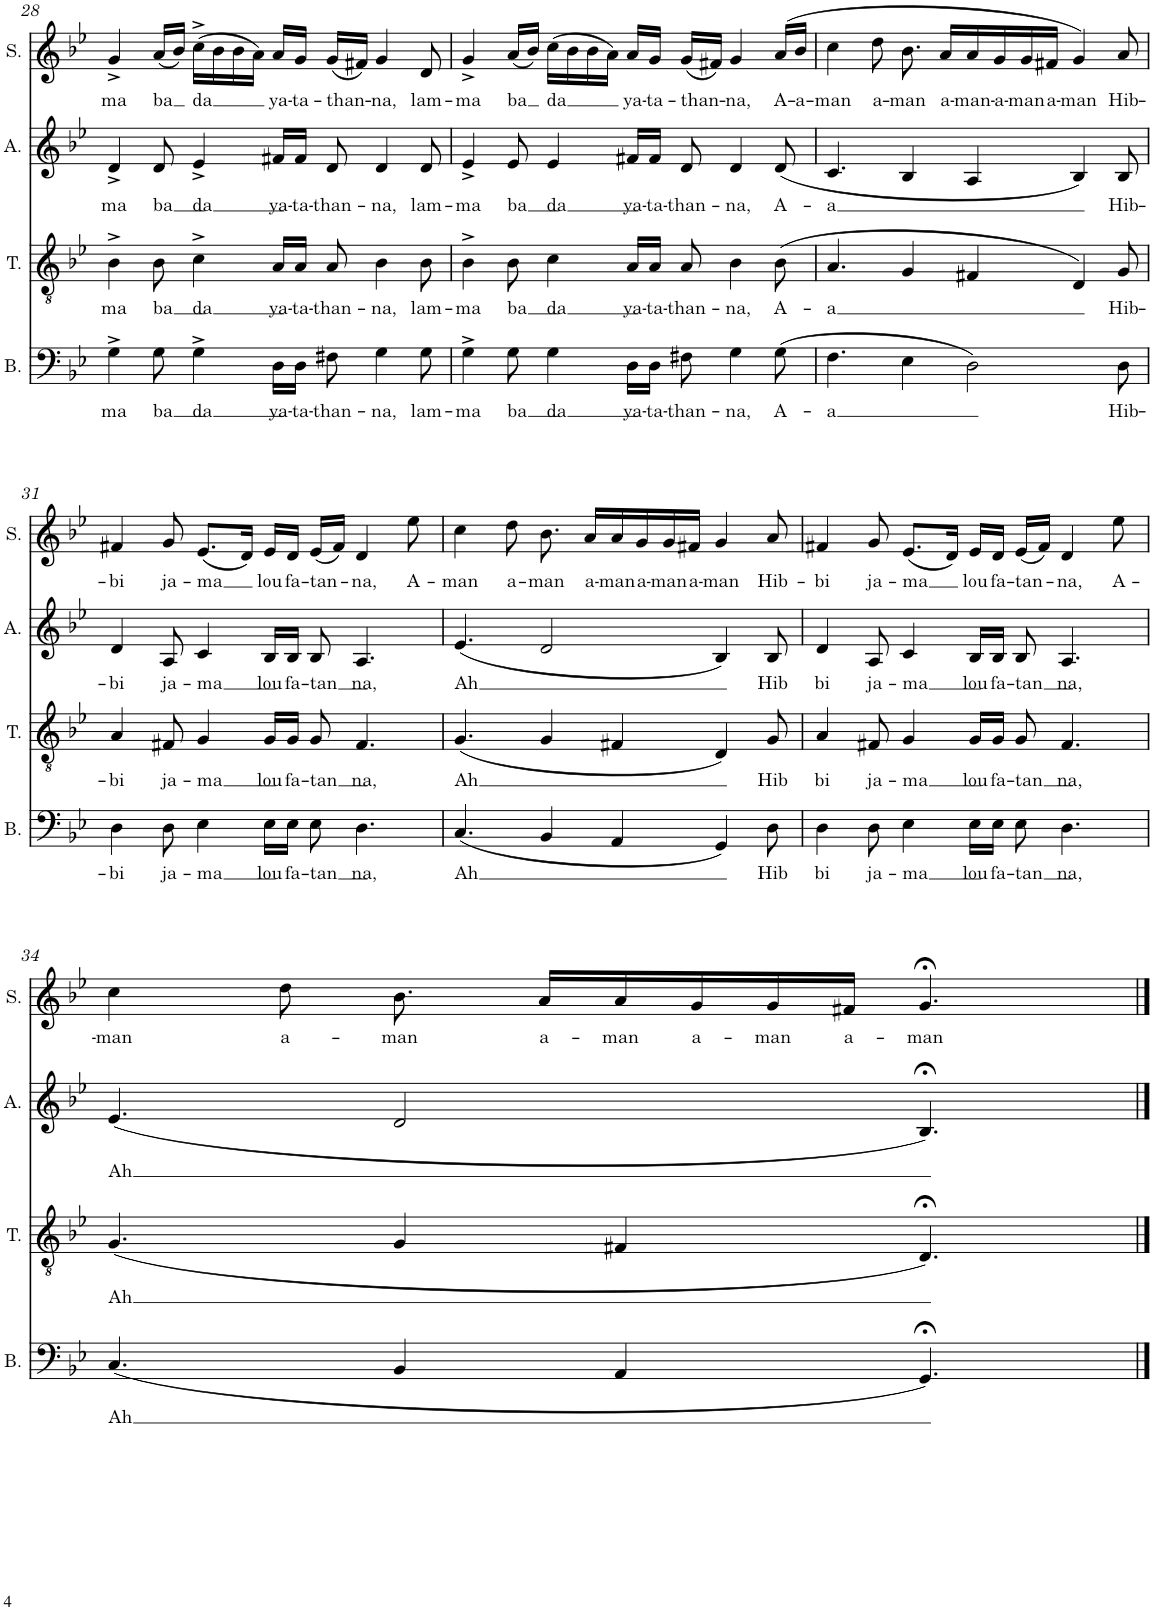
**kern	**text	**kern	**text	**kern	**text	**kern	**text
*part4	*part4	*part3	*part3	*part2	*part2	*part1	*part1
*staff4	*staff4	*staff3	*staff3	*staff2	*staff2	*staff1	*staff1
*I"Basse	*	*I"Ténor	*	*I"Alto	*	*I"Soprano	*
*I'B.	*	*I'T.	*	*I'A.	*	*I'S.	*
!!LO:PB:g=z
*clefF4	*	*clefGv2	*	*clefG2	*	*clefG2	*
*k[b-e-]	*	*k[b-e-]	*	*k[b-e-]	*	*k[b-e-]	*
*M10/8	*	*M10/8	*	*M10/8	*	*M10/8	*
=28	=28	=28	=28	=28	=28	=28	=28
!	!LO:LY:b	!	!LO:LY:b	!	!LO:LY:b	!	!LO:LY:b
4G^\	ma	4B-^\	ma	4d^/	ma	4g^/	ma
!	!LO:LY:b	!	!LO:LY:b	!	!LO:LY:b	!	!LO:LY:b
8G\	ba	8B-\	ba	8d/	ba	(16a/LL	ba
.	.	.	.	.	.	16b-/JJ)	.
!	!LO:LY:b	!	!LO:LY:b	!	!LO:LY:b	!	!LO:LY:b
4G^\	da	4c^\	da	4e-^/	da	(16cc^\LL	da
.	.	.	.	.	.	16b-\	.
.	.	.	.	.	.	16b-\	.
.	.	.	.	.	.	16a\JJ)	.
!	!LO:LY:b	!	!LO:LY:b	!	!LO:LY:b	!	!LO:LY:b
16D\LL	ya-	16A/LL	ya-	16f#X/LL	ya-	16a/LL	ya-
!	!LO:LY:b	!	!LO:LY:b	!	!LO:LY:b	!	!LO:LY:b
16D\JJ	-ta-	16A/JJ	-ta-	16f#/JJ	-ta-	16g/JJ	-ta-
!	!LO:LY:b	!	!LO:LY:b	!	!LO:LY:b	!	!LO:LY:b
8F#X\	-than-	8A/	-than-	8d/	-than-	(16g/LL	-than-
.	.	.	.	.	.	16f#X/JJ)	.
!	!LO:LY:b	!	!LO:LY:b	!	!LO:LY:b	!	!LO:LY:b
4G\	na,	4B-\	na,	4d/	na,	4g/	na,
!	!LO:LY:b	!	!LO:LY:b	!	!LO:LY:b	!	!LO:LY:b
8G\	lam-	8B-\	lam-	8d/	lam-	8d/	lam-
=29	=29	=29	=29	=29	=29	=29	=29
!	!LO:LY:b	!	!LO:LY:b	!	!LO:LY:b	!	!LO:LY:b
4G^\	-ma	4B-^\	-ma	4e-^/	-ma	4g^/	-ma
!	!LO:LY:b	!	!LO:LY:b	!	!LO:LY:b	!	!LO:LY:b
8G\	ba	8B-\	ba	8e-/	ba	(16a/LL	ba
.	.	.	.	.	.	16b-/JJ)	.
!	!LO:LY:b	!	!LO:LY:b	!	!LO:LY:b	!	!LO:LY:b
4G\	da	4c\	da	4e-/	da	(16cc\LL	da
.	.	.	.	.	.	16b-\	.
.	.	.	.	.	.	16b-\	.
.	.	.	.	.	.	16a\JJ)	.
!	!LO:LY:b	!	!LO:LY:b	!	!LO:LY:b	!	!LO:LY:b
16D\LL	ya-	16A/LL	ya-	16f#X/LL	ya-	16a/LL	ya-
!	!LO:LY:b	!	!LO:LY:b	!	!LO:LY:b	!	!LO:LY:b
16D\JJ	-ta-	16A/JJ	-ta-	16f#/JJ	-ta-	16g/JJ	-ta-
!	!LO:LY:b	!	!LO:LY:b	!	!LO:LY:b	!	!LO:LY:b
8F#X\	-than-	8A/	-than-	8d/	-than-	(16g/LL	-than-
.	.	.	.	.	.	16f#X/JJ)	.
!	!LO:LY:b	!	!LO:LY:b	!	!LO:LY:b	!	!LO:LY:b
4G\	na,	4B-\	na,	4d/	na,	4g/	na,
!	!LO:LY:b	!	!LO:LY:b	!	!LO:LY:b	!	!LO:LY:b
(8G\	A-	(8B-\	A-	(8d/	A-	(16a/LL	A-
!	!	!	!	!	!	!	!LO:LY:b
.	.	.	.	.	.	16b-/JJ	-a-
=30	=30	=30	=30	=30	=30	=30	=30
!	!LO:LY:b	!	!LO:LY:b	!	!LO:LY:b	!	!LO:LY:b
4.F\	-a	4.A/	-a	4.c/	-a	4cc\	-man
!	!	!	!	!	!	!	!LO:LY:b
.	.	.	.	.	.	8dd\	a-
!	!	!	!	!	!	!	!LO:LY:b
4E-\	.	4G/	.	4B-/	.	8.b-\	-man
!	!	!	!	!	!	!	!LO:LY:b
.	.	.	.	.	.	16a/LL	a-
!	!	!	!	!	!	!	!LO:LY:b
2D\)	.	4F#X/	.	4A/	.	16a/	-man-
!	!	!	!	!	!	!	!LO:LY:b
.	.	.	.	.	.	16g/	-a-
!	!	!	!	!	!	!	!LO:LY:b
.	.	.	.	.	.	16g/	-man
!	!	!	!	!	!	!	!LO:LY:b
.	.	.	.	.	.	16f#X/JJ	a-
!	!	!	!	!	!	!	!LO:LY:b
.	.	4D/)	.	4B-/)	.	4g/)	-man
!	!LO:LY:b	!	!LO:LY:b	!	!LO:LY:b	!	!LO:LY:b
8D\	Hib-	8G/	Hib-	8B-/	Hib-	8a/	Hib-
!!LO:LB:g=z
=31	=31	=31	=31	=31	=31	=31	=31
!	!LO:LY:b	!	!LO:LY:b	!	!LO:LY:b	!	!LO:LY:b
4D\	-bi	4A/	-bi	4d/	-bi	4f#X/	-bi
!	!LO:LY:b	!	!LO:LY:b	!	!LO:LY:b	!	!LO:LY:b
8D\	ja-	8F#X/	ja-	8A/	ja-	8g/	ja-
!	!LO:LY:b	!	!LO:LY:b	!	!LO:LY:b	!	!LO:LY:b
4E-\	-ma	4G/	-ma	4c/	-ma	(8.e-/L	-ma
.	.	.	.	.	.	16d/Jk)	.
!	!LO:LY:b	!	!LO:LY:b	!	!LO:LY:b	!	!LO:LY:b
16E-\LL	lou	16G/LL	lou	16B-/LL	lou	16e-/LL	lou
!	!LO:LY:b	!	!LO:LY:b	!	!LO:LY:b	!	!LO:LY:b
16E-\JJ	fa-	16G/JJ	fa-	16B-/JJ	fa-	16d/JJ	fa-
!	!LO:LY:b	!	!LO:LY:b	!	!LO:LY:b	!	!LO:LY:b
8E-\	-tan	8G/	-tan	8B-/	-tan	(16e-/LL	-tan-
.	.	.	.	.	.	16f#/JJ)	.
!	!LO:LY:b	!	!LO:LY:b	!	!LO:LY:b	!	!LO:LY:b
4.D\	na,	4.F#/	na,	4.A/	na,	4d/	na,
!	!	!	!	!	!	!	!LO:LY:b
.	.	.	.	.	.	8ee-\	A-
=32	=32	=32	=32	=32	=32	=32	=32
!	!LO:LY:b	!	!LO:LY:b	!	!LO:LY:b	!	!LO:LY:b
(4.C/	-Ah	(4.G/	-Ah	(4.e-/	-Ah	4cc\	-man
!	!	!	!	!	!	!	!LO:LY:b
.	.	.	.	.	.	8dd\	a-
!	!	!	!	!	!	!	!LO:LY:b
4BB-/	.	4G/	.	2d/	.	8.b-\	-man
!	!	!	!	!	!	!	!LO:LY:b
.	.	.	.	.	.	16a/LL	a-
!	!	!	!	!	!	!	!LO:LY:b
4AA/	.	4F#X/	.	.	.	16a/	-man
!	!	!	!	!	!	!	!LO:LY:b
.	.	.	.	.	.	16g/	a-
!	!	!	!	!	!	!	!LO:LY:b
.	.	.	.	.	.	16g/	-man
!	!	!	!	!	!	!	!LO:LY:b
.	.	.	.	.	.	16f#X/JJ	a-
!	!	!	!	!	!	!	!LO:LY:b
4GG/)	.	4D/)	.	4B-/)	.	4g/	-man
!	!LO:LY:b	!	!LO:LY:b	!	!LO:LY:b	!	!LO:LY:b
8D\	Hib	8G/	Hib	8B-/	Hib	8a/	Hib-
=33	=33	=33	=33	=33	=33	=33	=33
!	!LO:LY:b	!	!LO:LY:b	!	!LO:LY:b	!	!LO:LY:b
4D\	-bi	4A/	-bi	4d/	-bi	4f#X/	-bi
!	!LO:LY:b	!	!LO:LY:b	!	!LO:LY:b	!	!LO:LY:b
8D\	ja-	8F#X/	ja-	8A/	ja-	8g/	ja-
!	!LO:LY:b	!	!LO:LY:b	!	!LO:LY:b	!	!LO:LY:b
4E-\	-ma	4G/	-ma	4c/	-ma	(8.e-/L	-ma
.	.	.	.	.	.	16d/Jk)	.
!	!LO:LY:b	!	!LO:LY:b	!	!LO:LY:b	!	!LO:LY:b
16E-\LL	lou	16G/LL	lou	16B-/LL	lou	16e-/LL	lou
!	!LO:LY:b	!	!LO:LY:b	!	!LO:LY:b	!	!LO:LY:b
16E-\JJ	fa-	16G/JJ	fa-	16B-/JJ	fa-	16d/JJ	fa-
!	!LO:LY:b	!	!LO:LY:b	!	!LO:LY:b	!	!LO:LY:b
8E-\	-tan	8G/	-tan	8B-/	-tan	(16e-/LL	-tan-
.	.	.	.	.	.	16f#/JJ)	.
!	!LO:LY:b	!	!LO:LY:b	!	!LO:LY:b	!	!LO:LY:b
4.D\	na,	4.F#/	na,	4.A/	na,	4d/	na,
!	!	!	!	!	!	!	!LO:LY:b
.	.	.	.	.	.	8ee-\	A-
!!LO:LB:g=z
=34	=34	=34	=34	=34	=34	=34	=34
!	!LO:LY:b	!	!LO:LY:b	!	!LO:LY:b	!	!LO:LY:b
(4.C/	-Ah	(4.G/	-Ah	(4.e-/	-Ah	4cc\	-man
!	!	!	!	!	!	!	!LO:LY:b
.	.	.	.	.	.	8dd\	a-
!	!	!	!	!	!	!	!LO:LY:b
4BB-/	.	4G/	.	2d/	.	8.b-\	-man
!	!	!	!	!	!	!	!LO:LY:b
.	.	.	.	.	.	16a/LL	a-
!	!	!	!	!	!	!	!LO:LY:b
4AA/	.	4F#X/	.	.	.	16a/	-man
!	!	!	!	!	!	!	!LO:LY:b
.	.	.	.	.	.	16g/	a-
!	!	!	!	!	!	!	!LO:LY:b
.	.	.	.	.	.	16g/	-man
!	!	!	!	!	!	!	!LO:LY:b
.	.	.	.	.	.	16f#X/JJ	a-
!	!	!	!	!	!	!	!LO:LY:b
4.GG;</)	.	4.D;</)	.	4.B-;</)	.	4.g;</	-man
==	==	==	==	==	==	==	==
*-	*-	*-	*-	*-	*-	*-	*-
